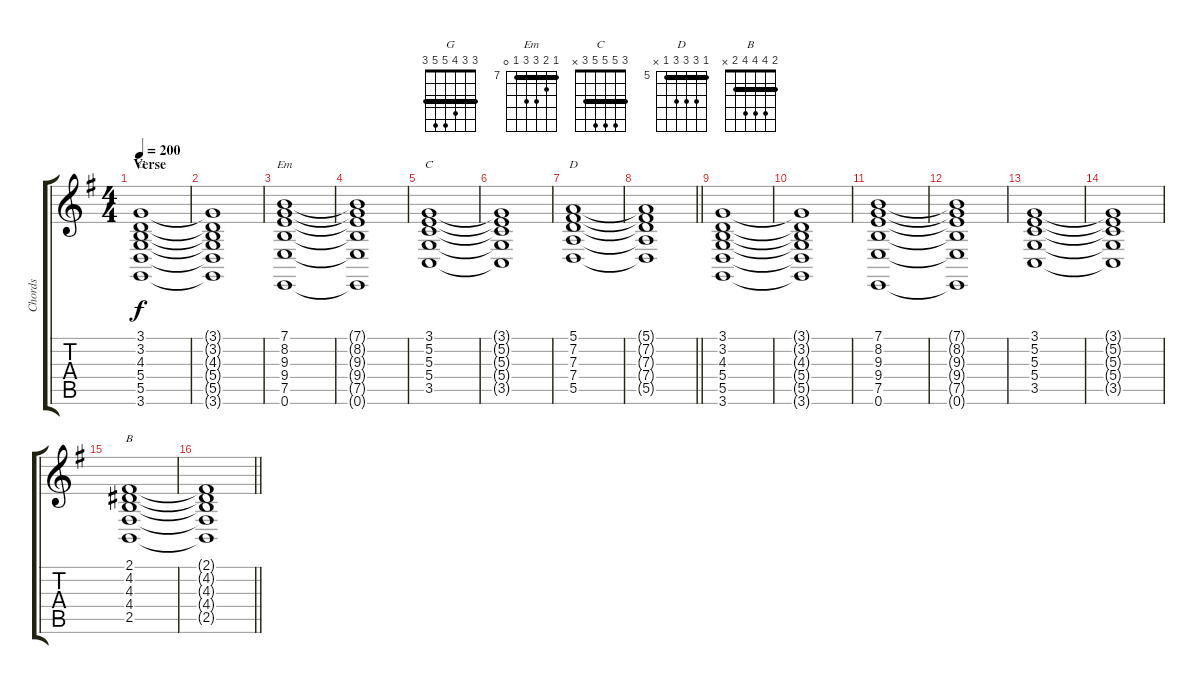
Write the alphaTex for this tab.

\track ("Chords" "Chords") {instrument stringensemble1}
\staff {score tabs}
\tuning (E4 B3 G3 D3 A2 E2) {hide}
\chord ("G" 3 3 4 5 5 3) {barre 3}
\chord ("Em" 7 8 9 9 7 0) {firstfret 7 barre 7}
\chord ("C" 3 5 5 5 3 x) {barre 3}
\chord ("D" 5 7 7 7 5 x) {firstfret 5 barre 5}
\chord ("B" 2 4 4 4 2 x) {barre 2}
\ts (4 4)
\section ("" "Verse")
\tempo 200
\clef g2
\ks g
(3.1 3.2 4.3 5.4 5.5 3.6).1{ch "G" dy f} |
(3.1{t} 3.2{t} 4.3{t} 5.4{t} 5.5{t} 3.6{t}).1 |
(7.1 8.2 9.3 9.4 7.5 0.6).1{ch "Em"} |
(7.1{t} 8.2{t} 9.3{t} 9.4{t} 7.5{t} 0.6{t}).1 |
(3.1 5.2 5.3 5.4 3.5).1{ch "C"} |
(3.1{t} 5.2{t} 5.3{t} 5.4{t} 3.5{t}).1 |
(5.1 7.2 7.3 7.4 5.5).1{ch "D"} |
\barLineRight lightlight
(5.1{t} 7.2{t} 7.3{t} 7.4{t} 5.5{t}).1 |
\section ("" "")
(3.1 3.2 4.3 5.4 5.5 3.6).1 |
(3.1{t} 3.2{t} 4.3{t} 5.4{t} 5.5{t} 3.6{t}).1 |
(7.1 8.2 9.3 9.4 7.5 0.6).1 |
(7.1{t} 8.2{t} 9.3{t} 9.4{t} 7.5{t} 0.6{t}).1 |
(3.1 5.2 5.3 5.4 3.5).1 |
(3.1{t} 5.2{t} 5.3{t} 5.4{t} 3.5{t}).1 |
(2.1 4.2 4.3 4.4 2.5).1{ch "B"} |
\barLineRight lightlight
(2.1{t} 4.2{t} 4.3{t} 4.4{t} 2.5{t}).1
